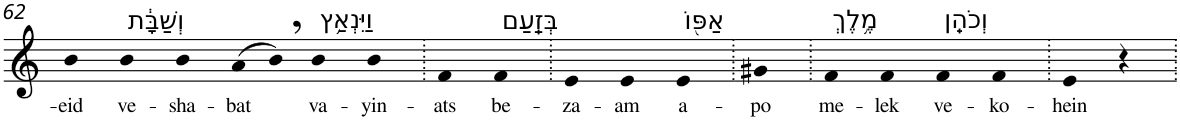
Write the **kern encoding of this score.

**kern	**text
*part1	*part1
*staff1	*staff1
*I"Piano	*
*I'Pno	*
!!LO:PB:g=z
*clefG2	*
*k[]	*
=62	=62
!	!LO:LY:b
4b	-eid
!LO:TX:a:t=וְשַׁבָּ֔ת	!
!	!LO:LY:b
4b	ve-
!	!LO:LY:b
4b	-sha-
!	!LO:LY:b
(>8a	-bat
8b,)	.
!LO:TX:a:t=וַיִּנְאַ֥ץ	!
!	!LO:LY:b
4b	va-
!	!LO:LY:b
4b	-yin-
=63.	=63.
!	!LO:LY:b
4f	-ats
!LO:TX:a:t=בְּזַֽעַם	!
!	!LO:LY:b
4f	be-
=64.	=64.
!	!LO:LY:b
4e	-za-
!	!LO:LY:b
4e	-am
!LO:TX:a:t=אַפּ֖וֹ	!
!	!LO:LY:b
4e	a-
=65.	=65.
!	!LO:LY:b
4g#X	-po
=66.	=66.
!LO:TX:a:t=מֶ֥לֶךְ	!
!	!LO:LY:b
4f	me-
!	!LO:LY:b
4f	-lek
!LO:TX:a:t=וְכֹהֵֽן	!
!	!LO:LY:b
4f	ve-
!	!LO:LY:b
4f	-ko-
=67.	=67.
!	!LO:LY:b
4e	-hein
4r	.
=.	=.
*-	*-
